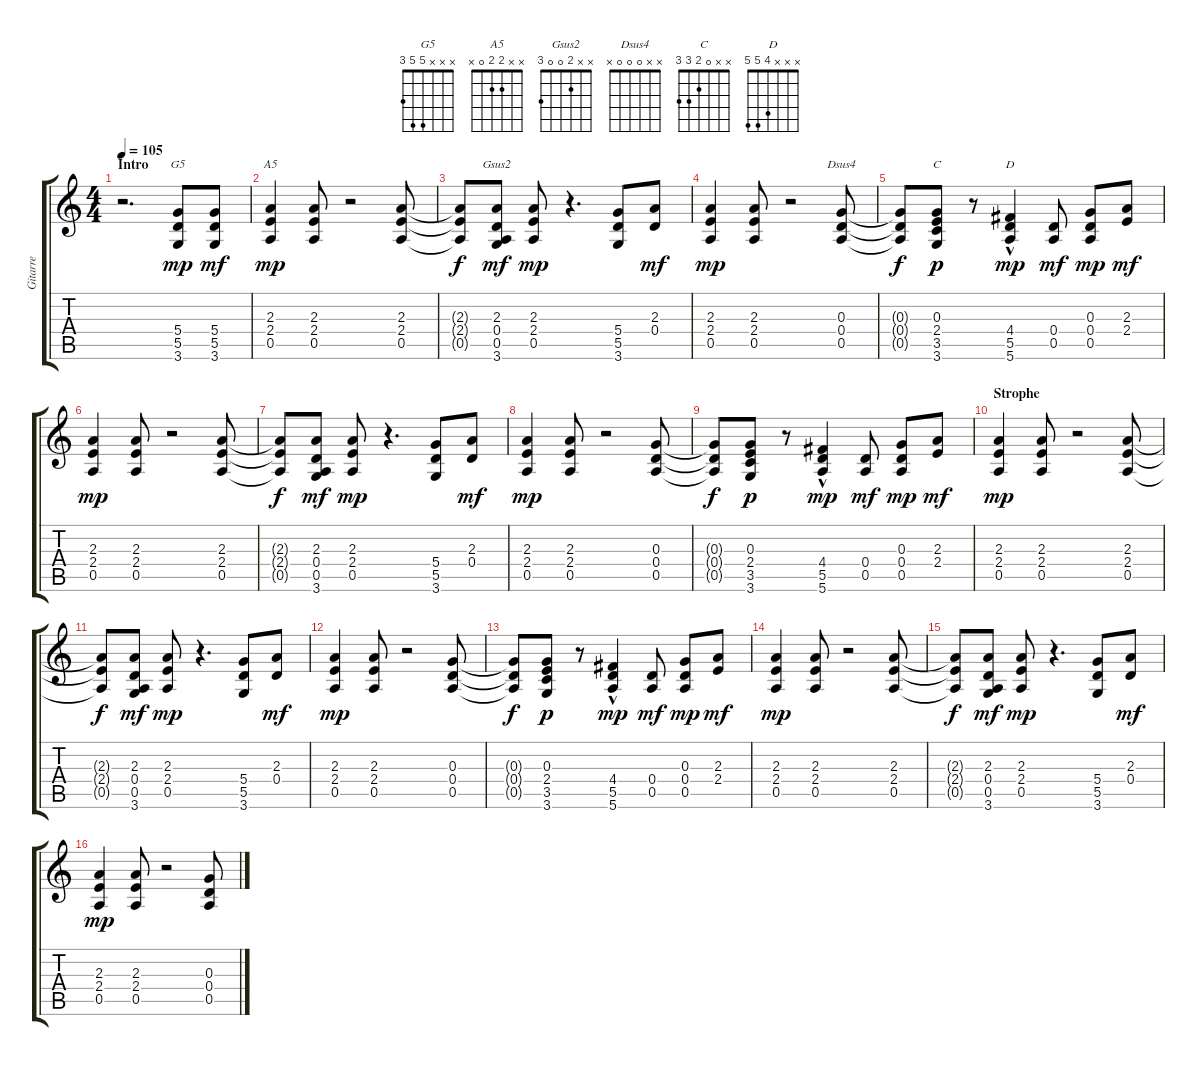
\track ("Gitarre" "Gitarre") {instrument overdrivenguitar}
\staff {score tabs}
\tuning (E4 B3 G3 D3 A2 E2) {hide}
\chord ("G5" x x x 5 5 3)
\chord ("A5" x x 2 2 0 x)
\chord ("Gsus2" x x 2 0 0 3)
\chord ("Dsus4" x x 0 0 0 x)
\chord ("C" x x 0 2 3 3)
\chord ("D" x x x 4 5 5)
\ts (4 4)
\section ("" "Intro")
\tempo 105
\clef g2
\ks c
r.2{d dy mp instrument overdrivenguitar} (5.4 5.5 3.6).8{ch "G5"} (5.4 5.5 3.6).8{dy mf} |
(2.3 2.4 0.5).4{ch "A5" dy mp} (2.3 2.4 0.5).8 r.2 (2.3 2.4 0.5).8 |
(2.3{t} 2.4{t} 0.5{t}).8{dy f} (2.3 0.4 0.5 3.6).8{ch "Gsus2" dy mf} (2.3 2.4 0.5).8{dy mp} r.4{d} (5.4 5.5 3.6).8 (2.3 0.4).8{dy mf} |
(2.3 2.4 0.5).4{dy mp} (2.3 2.4 0.5).8 r.2 (0.3 0.4 0.5).8{ch "Dsus4"} |
(0.3{t} 0.4{t} 0.5{t}).8{dy f} (0.3 2.4 3.5 3.6).8{ch "C" dy p} r.8 (4.4{hac} 5.5 5.6).4{ch "D" dy mp} (0.4 0.5).8{dy mf} (0.3 0.4 0.5).8{dy mp} (2.3 2.4).8{dy mf} |
(2.3 2.4 0.5).4{dy mp} (2.3 2.4 0.5).8 r.2 (2.3 2.4 0.5).8 |
(2.3{t} 2.4{t} 0.5{t}).8{dy f} (2.3 0.4 0.5 3.6).8{dy mf} (2.3 2.4 0.5).8{dy mp} r.4{d} (5.4 5.5 3.6).8 (2.3 0.4).8{dy mf} |
(2.3 2.4 0.5).4{dy mp} (2.3 2.4 0.5).8 r.2 (0.3 0.4 0.5).8 |
(0.3{t} 0.4{t} 0.5{t}).8{dy f} (0.3 2.4 3.5 3.6).8{dy p} r.8 (4.4{hac} 5.5 5.6).4{dy mp} (0.4 0.5).8{dy mf} (0.3 0.4 0.5).8{dy mp} (2.3 2.4).8{dy mf} |
\section ("" "Strophe")
(2.3 2.4 0.5).4{dy mp} (2.3 2.4 0.5).8 r.2 (2.3 2.4 0.5).8 |
(2.3{t} 2.4{t} 0.5{t}).8{dy f} (2.3 0.4 0.5 3.6).8{dy mf} (2.3 2.4 0.5).8{dy mp} r.4{d} (5.4 5.5 3.6).8 (2.3 0.4).8{dy mf} |
(2.3 2.4 0.5).4{dy mp} (2.3 2.4 0.5).8 r.2 (0.3 0.4 0.5).8 |
(0.3{t} 0.4{t} 0.5{t}).8{dy f} (0.3 2.4 3.5 3.6).8{dy p} r.8 (4.4{hac} 5.5 5.6).4{dy mp} (0.4 0.5).8{dy mf} (0.3 0.4 0.5).8{dy mp} (2.3 2.4).8{dy mf} |
(2.3 2.4 0.5).4{dy mp} (2.3 2.4 0.5).8 r.2 (2.3 2.4 0.5).8 |
(2.3{t} 2.4{t} 0.5{t}).8{dy f} (2.3 0.4 0.5 3.6).8{dy mf} (2.3 2.4 0.5).8{dy mp} r.4{d} (5.4 5.5 3.6).8 (2.3 0.4).8{dy mf} |
(2.3 2.4 0.5).4{dy mp} (2.3 2.4 0.5).8 r.2 (0.3 0.4 0.5).8
